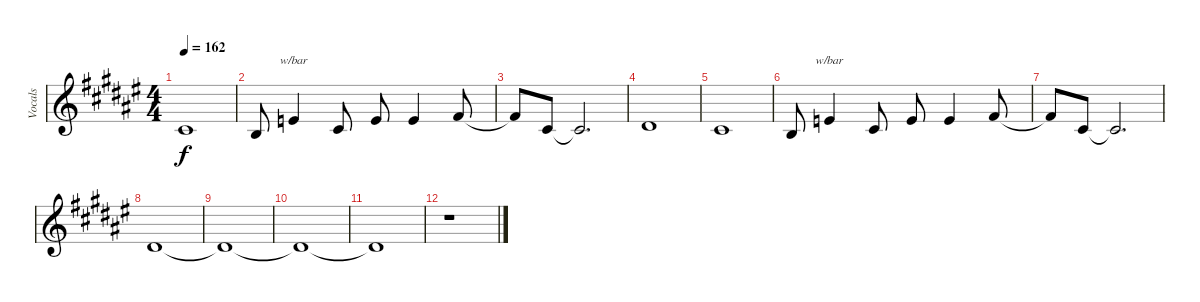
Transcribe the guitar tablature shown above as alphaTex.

\track ("Vocals" "Vocals") {instrument tenorsax}
\staff {score}
\tuning (E4 B3 G3 D3 A2 E2) {hide}
\ts (4 4)
\tempo 162
\clef g2
\ks f#
6.3.1{dy f} |
4.3.8 5.2.4{tbe (custom default 0 0 30 0 60 -22)} 2.2.8 5.2.8 5.2.4 7.2.8 |
7.2{t}.8 6.3.8 6.3{t}.2{d} |
8.3.1 |
6.3.1 |
4.3.8 5.2.4{tbe (custom default 0 0 30 0 60 -22)} 2.2.8 5.2.8 5.2.4 7.2.8 |
7.2{t}.8 6.3.8 6.3{t}.2{d} |
8.3.1 |
8.3{t}.1 |
8.3{t}.1 |
8.3{t}.1 |
r.1
